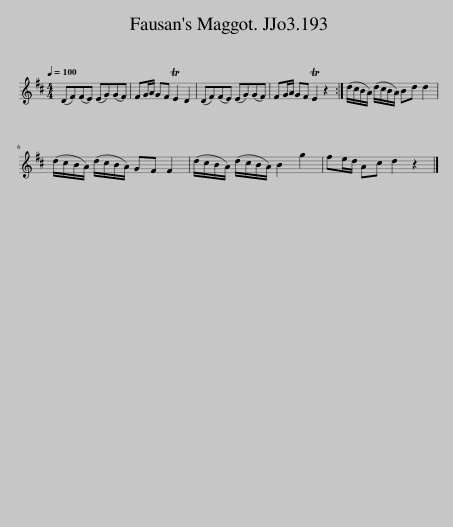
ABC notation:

X:1
L:1/8
Q:1/4=100
M:4/4
I:linebreak $
K:D
V:1 treble
V:1
 (DF)(FE) (EG)(GF) | FG/A/ GF TE2 D2 | (DF)(FE) (EG)(GF) | FG/A/ GF TE2 z2 :| (d/c/B/A/) (d/c/B/A/) Bd d2 |$ %5
 (d/c/B/A/) (d/c/B/A/) GF F2 | (d/c/B/A/) (d/c/B/A/) B2 g2 | fe/d/ Ac d2 z2 |] %8
